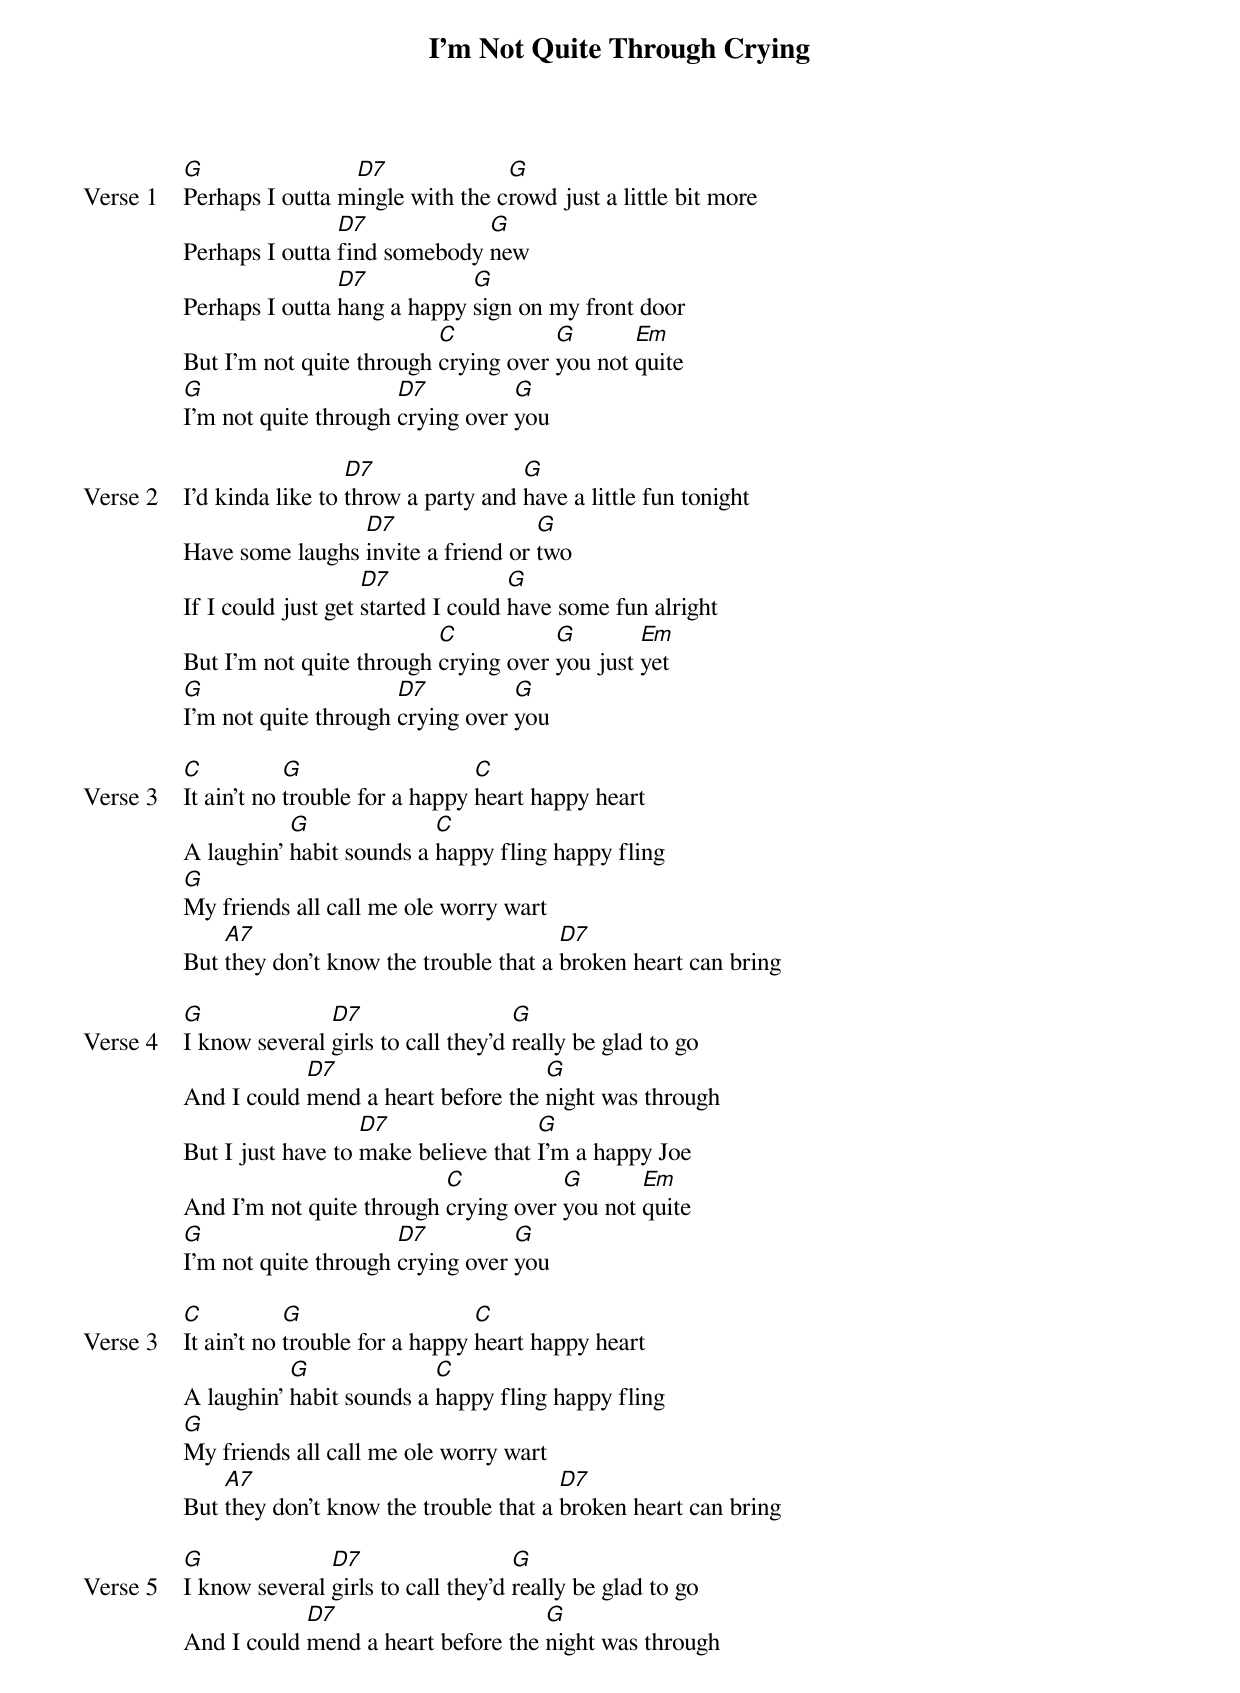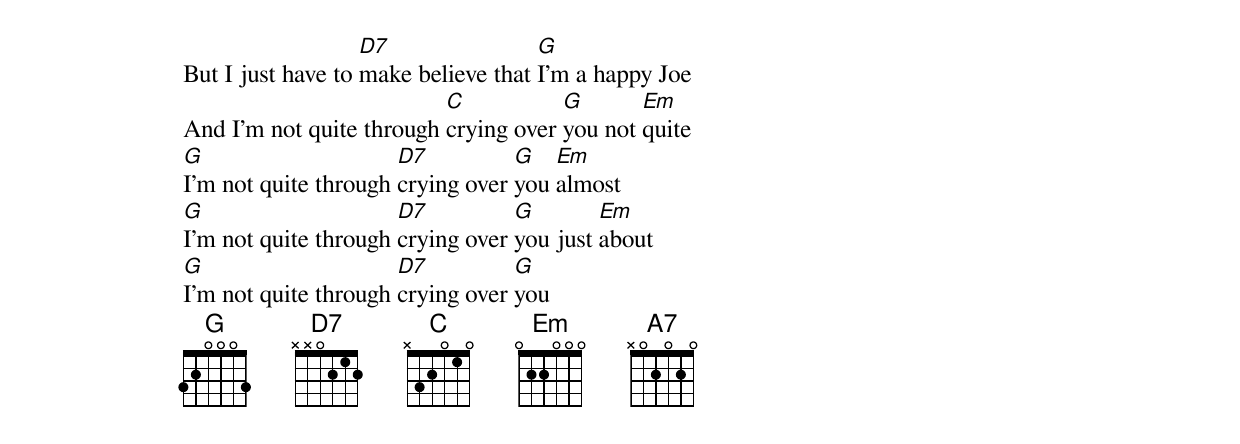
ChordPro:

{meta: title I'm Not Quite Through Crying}
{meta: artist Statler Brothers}
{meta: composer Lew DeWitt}

{start_of_verse: Verse 1}
[G]Perhaps I outta m[D7]ingle with the c[G]rowd just a little bit more
Perhaps I outta [D7]find somebody [G]new
Perhaps I outta [D7]hang a happy [G]sign on my front door
But I'm not quite through [C]crying over [G]you not [Em]quite
[G]I'm not quite through [D7]crying over [G]you
{end_of_verse}

{start_of_verse: Verse 2}
I'd kinda like to [D7]throw a party and [G]have a little fun tonight
Have some laughs [D7]invite a friend or [G]two
If I could just get [D7]started I could [G]have some fun alright
But I'm not quite through [C]crying over [G]you just [Em]yet
[G]I'm not quite through [D7]crying over [G]you
{end_of_verse}

{start_of_verse: Verse 3}
[C]It ain't no [G]trouble for a happy [C]heart happy heart
A laughin' [G]habit sounds a [C]happy fling happy fling
[G]My friends all call me ole worry wart
But [A7]they don't know the trouble that a [D7]broken heart can bring
{end_of_verse}

{start_of_verse: Verse 4}
[G]I know several [D7]girls to call they'd [G]really be glad to go
And I could [D7]mend a heart before the [G]night was through
But I just have to [D7]make believe that [G]I'm a happy Joe
And I'm not quite through [C]crying over [G]you not [Em]quite
[G]I'm not quite through [D7]crying over [G]you
{end_of_verse}

{start_of_verse: Verse 3}
[C]It ain't no [G]trouble for a happy [C]heart happy heart
A laughin' [G]habit sounds a [C]happy fling happy fling
[G]My friends all call me ole worry wart
But [A7]they don't know the trouble that a [D7]broken heart can bring
{end_of_verse}

{start_of_verse: Verse 5}
[G]I know several [D7]girls to call they'd [G]really be glad to go
And I could [D7]mend a heart before the [G]night was through
But I just have to [D7]make believe that [G]I'm a happy Joe
And I'm not quite through [C]crying over [G]you not [Em]quite
[G]I'm not quite through [D7]crying over [G]you [Em]almost
[G]I'm not quite through [D7]crying over [G]you just [Em]about
[G]I'm not quite through [D7]crying over [G]you
{end_of_verse}
